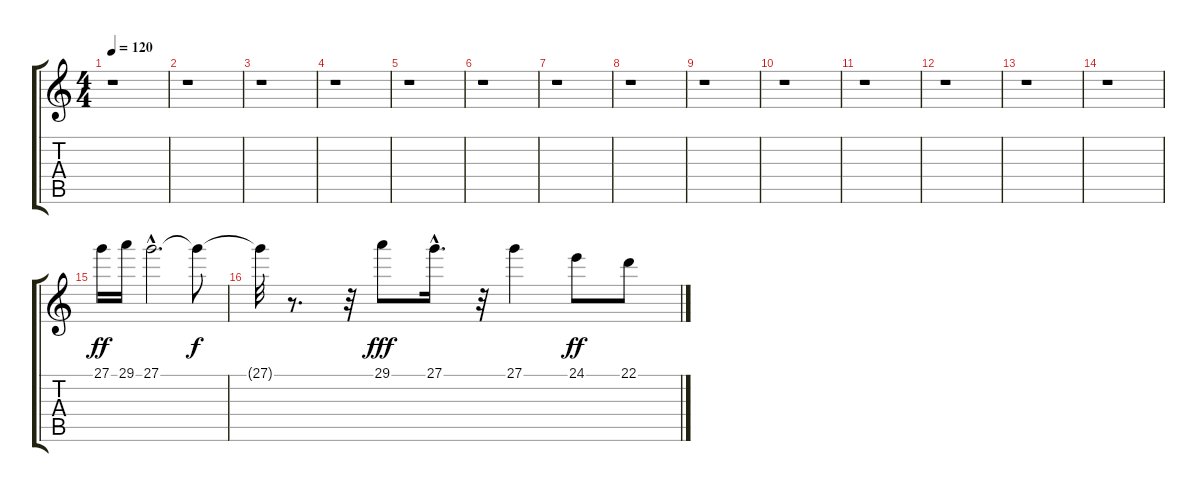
\track "" {instrument recorder}
\staff {score tabs}
\tuning (E4 B3 G3 D3 A2 E2) {hide}
\ts (4 4)
\tempo 120
\clef g2
\ks c
r.1{dy ff} |
r.1 |
r.1 |
r.1 |
r.1 |
r.1 |
r.1 |
r.1 |
r.1 |
r.1 |
r.1 |
r.1 |
r.1 |
r.1 |
27.1.16 29.1.16 27.1{hac}.2{d} 27.1{t}.8{dy f} |
27.1{t}.32 r.8{d} r.32 29.1.8{dy fff} 27.1{hac}.16{d} r.32 27.1.4 24.1.8{dy ff} 22.1.8
